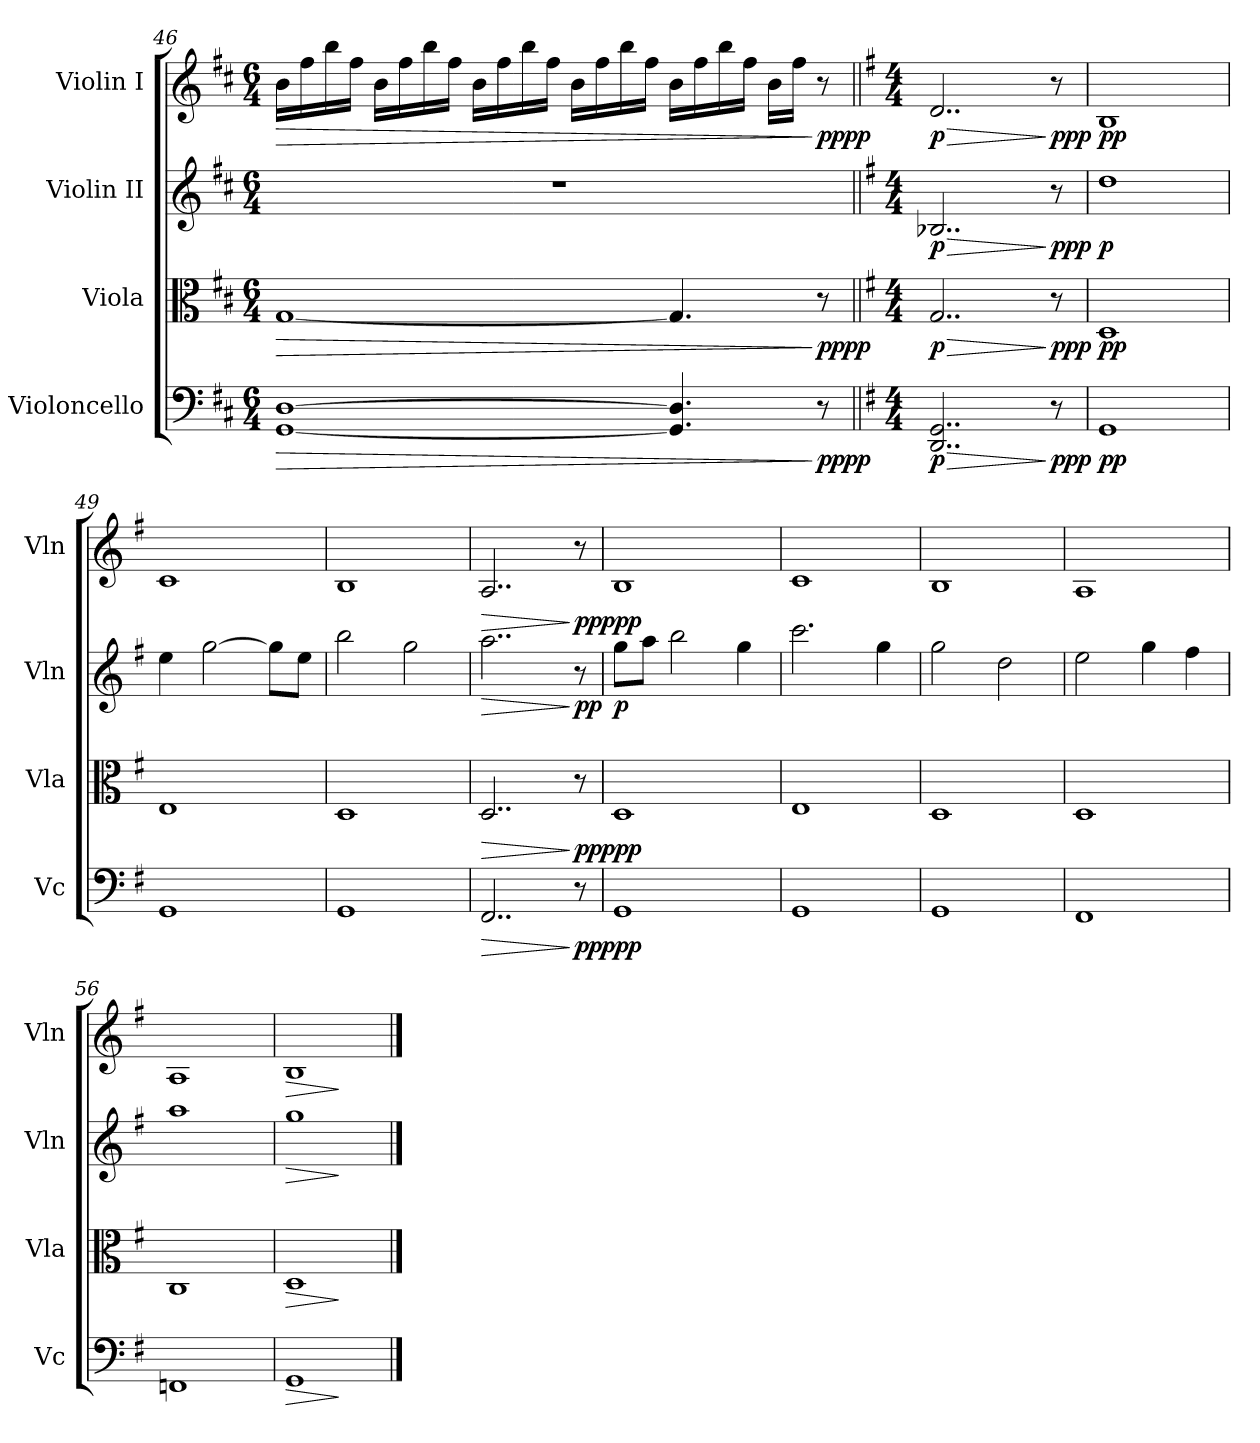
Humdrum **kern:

**kern	**dynam	**kern	**dynam	**kern	**dynam	**kern	**dynam
*part4	*part4	*part3	*part3	*part2	*part2	*part1	*part1
*staff4	*staff4	*staff3	*staff3	*staff2	*staff2	*staff1	*staff1
*I"Violoncello	*	*I"Viola	*	*I"Violin II	*	*I"Violin I	*
*I'Vc	*	*I'Vla	*	*I'Vln	*	*I'Vln	*
!!LO:PB:g=z
*clefF4	*	*clefC3	*	*clefG2	*	*clefG2	*
*k[f#c#]	*	*k[f#c#]	*	*k[f#c#]	*	*k[f#c#]	*
*M6/4	*	*M6/4	*	*M6/4	*	*M6/4	*
=46	=46	=46	=46	=46	=46	=46	=46
!	!LO:HP:b	!	!LO:HP:b	!	!	!	!LO:HP:b
[1GG [1D	>	[1G	>	1.r	.	16b\LL	>
.	.	.	.	.	.	16ff#\	.
.	.	.	.	.	.	16bb\	.
.	.	.	.	.	.	16ff#\JJ	.
.	.	.	.	.	.	16b\LL	.
.	.	.	.	.	.	16ff#\	.
.	.	.	.	.	.	16bb\	.
.	.	.	.	.	.	16ff#\JJ	.
.	.	.	.	.	.	16b\LL	.
.	.	.	.	.	.	16ff#\	.
.	.	.	.	.	.	16bb\	.
.	.	.	.	.	.	16ff#\JJ	.
.	.	.	.	.	.	16b\LL	.
.	.	.	.	.	.	16ff#\	.
.	.	.	.	.	.	16bb\	.
.	.	.	.	.	.	16ff#\JJ	.
4.GG/] 4.D/]	.	4.G/]	.	.	.	16b\LL	.
.	.	.	.	.	.	16ff#\	.
.	.	.	.	.	.	16bb\	.
.	.	.	.	.	.	16ff#\JJ	.
.	.	.	.	.	.	16b\LL	.
.	.	.	.	.	.	16ff#\JJ	.
!	!LO:DY:n=1:b	!	!LO:DY:n=1:b	!	!	!	!LO:DY:n=1:b
8r	] pppp	8r	] pppp	.	.	8r	] pppp
=47||	=47||	=47||	=47||	=47||	=47||	=47||	=47||
*k[f#]	*	*k[f#]	*	*k[f#]	*	*k[f#]	*
*M4/4	*	*M4/4	*	*M4/4	*	*M4/4	*
*	*	*	*	*	*	*MM72	*
!	!LO:HP:b	!	!LO:HP:b	!	!LO:HP:b	!	!LO:HP:b
!	!LO:DY:n=1:b	!	!LO:DY:n=1:b	!	!LO:DY:n=1:b	!	!LO:DY:n=1:b
2..DD/ 2..GG/	> p	2..G/	> p	2..B-X/	> p	2..d/	> p
!	!LO:DY:n=2:b	!	!LO:DY:n=2:b	!	!LO:DY:n=2:b	!	!LO:DY:n=2:b
8r	] ppp	8r	] ppp	8r	] ppp	8r	] ppp
=48	=48	=48	=48	=48	=48	=48	=48
!	!LO:DY:b	!	!LO:DY:b	!	!LO:DY:b	!	!LO:DY:b
1GG	pp	1D	pp	1dd	p	1B	pp
=49	=49	=49	=49	=49	=49	=49	=49
1GG	.	1E	.	4ee\	.	1c	.
.	.	.	.	[2gg\	.	.	.
.	.	.	.	8gg\L]	.	.	.
.	.	.	.	8ee\J	.	.	.
=50	=50	=50	=50	=50	=50	=50	=50
1GG	.	1D	.	2bb\	.	1B	.
.	.	.	.	2gg\	.	.	.
=51	=51	=51	=51	=51	=51	=51	=51
!	!LO:HP:b	!	!LO:HP:b	!	!LO:HP:b	!	!LO:HP:b
2..FF#/	>	2..D/	>	2..aa\	>	2..A/	>
!	!LO:DY:n=1:b	!	!LO:DY:n=1:b	!	!LO:DY:n=1:b	!	!LO:DY:n=1:b
8r	] ppp	8r	] ppp	8r	] pp	8r	] ppp
!!LO:LB:g=z
=52	=52	=52	=52	=52	=52	=52	=52
!	!LO:DY:b	!	!LO:DY:b	!	!LO:DY:b	!	!LO:DY:b
1GG	pp	1D	pp	8gg\L	p	1B	pp
.	.	.	.	8aa\J	.	.	.
.	.	.	.	2bb\	.	.	.
.	.	.	.	4gg\	.	.	.
=53	=53	=53	=53	=53	=53	=53	=53
1GG	.	1E	.	2.ccc\	.	1c	.
.	.	.	.	4gg\	.	.	.
=54	=54	=54	=54	=54	=54	=54	=54
1GG	.	1D	.	2gg\	.	1B	.
.	.	.	.	2dd\	.	.	.
=55	=55	=55	=55	=55	=55	=55	=55
1FF#	.	1D	.	2ee\	.	1A	.
.	.	.	.	4gg\	.	.	.
.	.	.	.	4ff#\	.	.	.
=56	=56	=56	=56	=56	=56	=56	=56
1FFn	.	1C	.	1aa	.	1A	.
=57	=57	=57	=57	=57	=57	=57	=57
!	!LO:HP:b	!	!LO:HP:b	!	!LO:HP:b	!	!LO:HP:b
1GG	>	1D	>	1gg	>	1B	>
.	]	.	]	.	]	.	]
==	==	==	==	==	==	==	==
*-	*-	*-	*-	*-	*-	*-	*-
